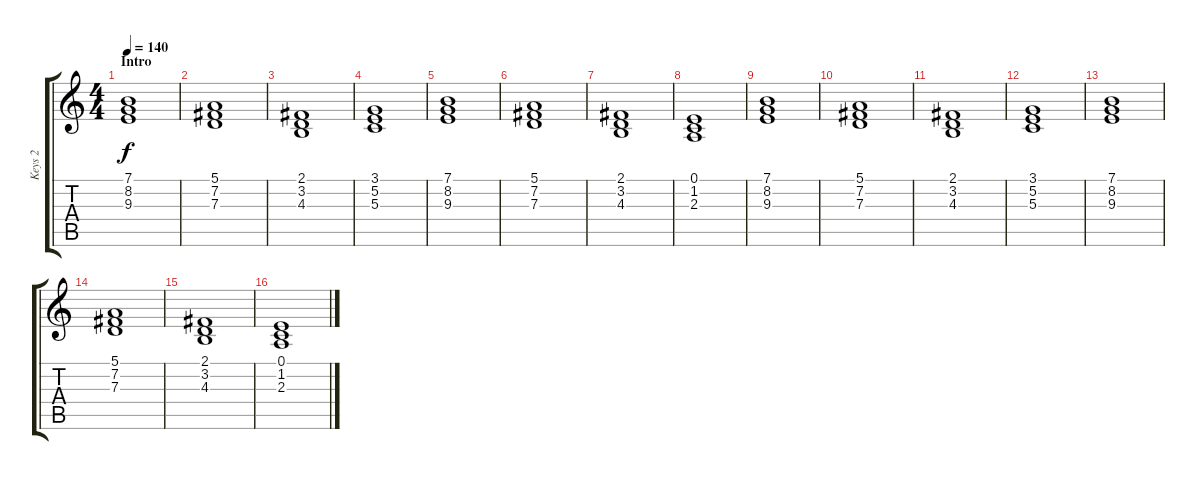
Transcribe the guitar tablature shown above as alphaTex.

\track ("Keys 2" "Keys 2") {instrument choiraahs}
\staff {score tabs}
\tuning (E4 B3 G3 D3 A2 E2) {hide}
\ts (4 4)
\section ("" "Intro")
\tempo 140
\clef g2
\ks c
(7.1 8.2 9.3).1{dy f instrument choiraahs} |
(5.1 7.2 7.3).1 |
(2.1 3.2 4.3).1 |
(3.1 5.2 5.3).1 |
(7.1 8.2 9.3).1 |
(5.1 7.2 7.3).1 |
(2.1 3.2 4.3).1 |
(0.1 1.2 2.3).1 |
(7.1 8.2 9.3).1 |
(5.1 7.2 7.3).1 |
(2.1 3.2 4.3).1 |
(3.1 5.2 5.3).1 |
(7.1 8.2 9.3).1 |
(5.1 7.2 7.3).1 |
(2.1 3.2 4.3).1 |
(0.1 1.2 2.3).1
